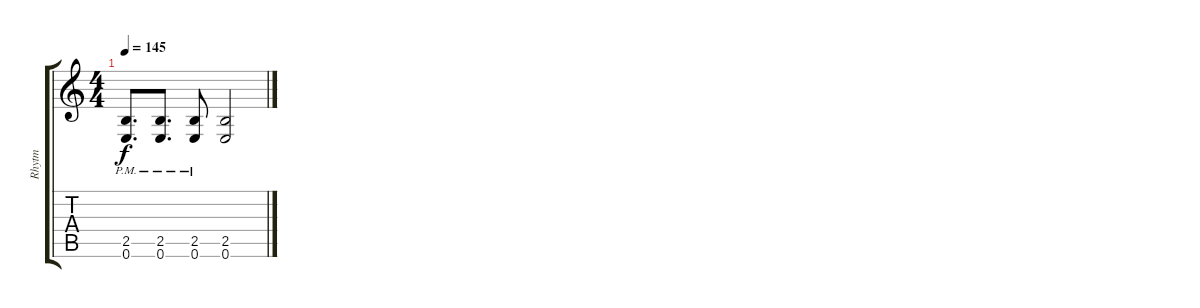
\track ("Rhytm" "Rhytm") {instrument distortionguitar}
\staff {score tabs}
\tuning (E4 B3 G3 D3 A2 E2) {hide}
\ts (4 4)
\tempo 145
\clef g2
\ks c
(2.5{pm} 0.6{pm}).8{d dy f} (2.5{pm} 0.6{pm}).8{d} (2.5{pm} 0.6{pm}).8 (2.5 0.6).2
